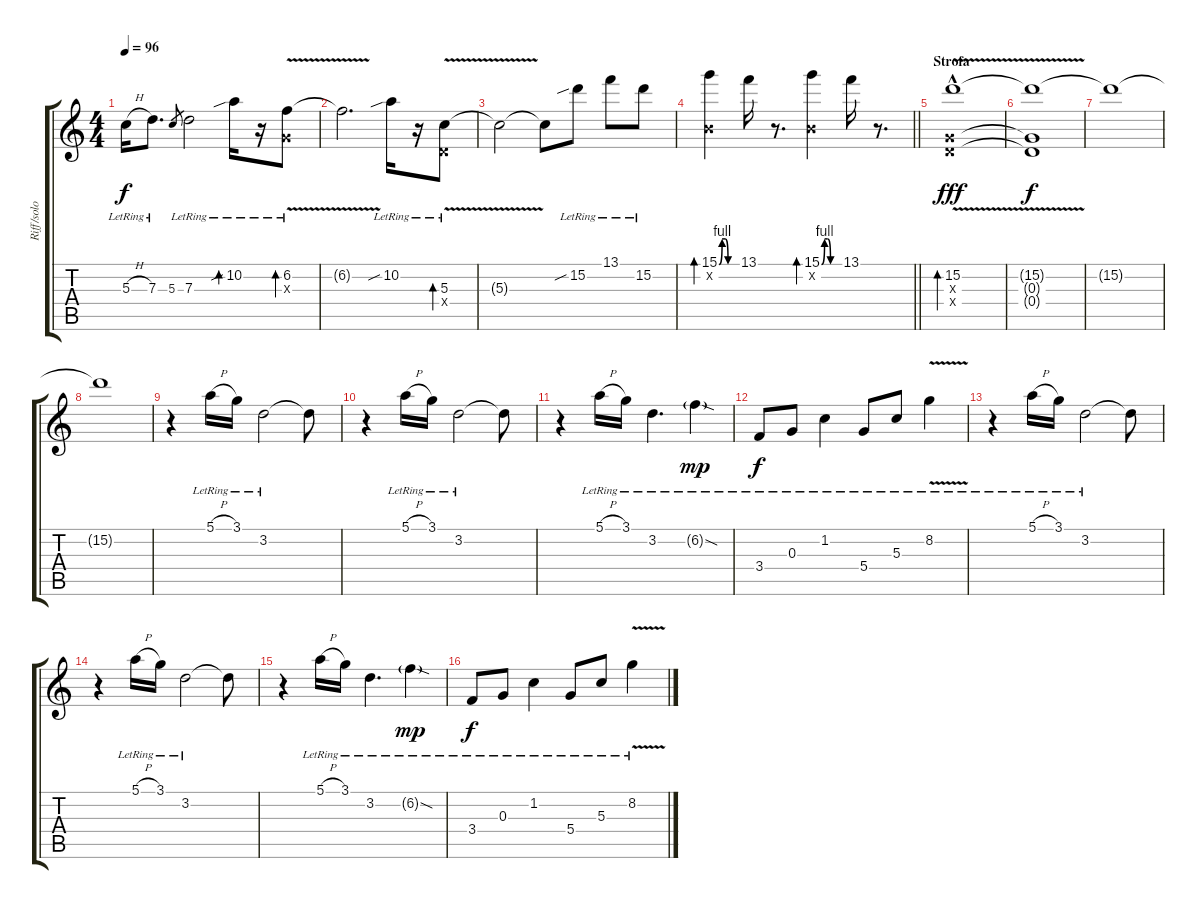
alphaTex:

\track ("Riff/solo" "Riff/solo") {instrument electricguitarclean}
\staff {score tabs}
\tuning (E4 B3 G3 D3 A2 E2) {hide}
\ts (4 4)
\tempo 96
\clef g2
\ks c
5.3{h lr}.16{dy f} 7.3{lr}.8{d} 5.3.8{gr} 7.3{lr}.2 10.2{sib lr}.16{bd 30} r.16 (6.2{v lr} 0.3{x}).8{bd 30} |
6.2{t}.2{d} 10.2{sib lr}.16 r.16 (5.3{v lr} 0.4{x}).8{bd 30} |
5.3{t}.2 5.3{t}.8 15.2{sib lr}.8 13.1{lr}.8 15.2{lr}.8 |
\barLineRight lightlight
(15.1{be (custom 0 0 10 4 20 4 30 0 60 0)} 0.2{x}).4{bd 30} 13.1.16 r.8{d} (15.1{be (custom 0 0 10 4 20 4 30 0 60 0)} 0.2{x}).4{bd 30} 13.1.16 r.8{d} |
\section ("" "Strofa")
(15.2{v hac} 0.3{x} 0.4{x}).1{bd 30 dy fff} |
(15.2{t} 0.3{t} 0.4{t}).1{dy f} |
15.2{t}.1 |
15.2{t}.1 |
r.4{volume 13 instrument electricguitarclean} 5.1{h lr}.16 3.1{lr}.16 3.2{lr}.2 3.2{t}.8 |
r.4 5.1{h lr}.16 3.1{lr}.16 3.2{lr}.2 3.2{t}.8 |
r.4 5.1{h lr}.16 3.1{lr}.16 3.2{lr}.4{d} 6.2{sod g lr}.4{dy mp} |
3.4{lr}.8{dy f} 0.3{lr}.8 1.2{lr}.4 5.4{lr}.8 5.3{lr}.8 8.2{v lr}.4 |
r.4 5.1{h lr}.16 3.1{lr}.16 3.2{lr}.2 3.2{t}.8 |
r.4 5.1{h lr}.16 3.1{lr}.16 3.2{lr}.2 3.2{t}.8 |
r.4 5.1{h lr}.16 3.1{lr}.16 3.2{lr}.4{d} 6.2{sod g lr}.4{dy mp} |
3.4{lr}.8{dy f} 0.3{lr}.8 1.2{lr}.4 5.4{lr}.8 5.3{lr}.8 8.2{v lr}.4
